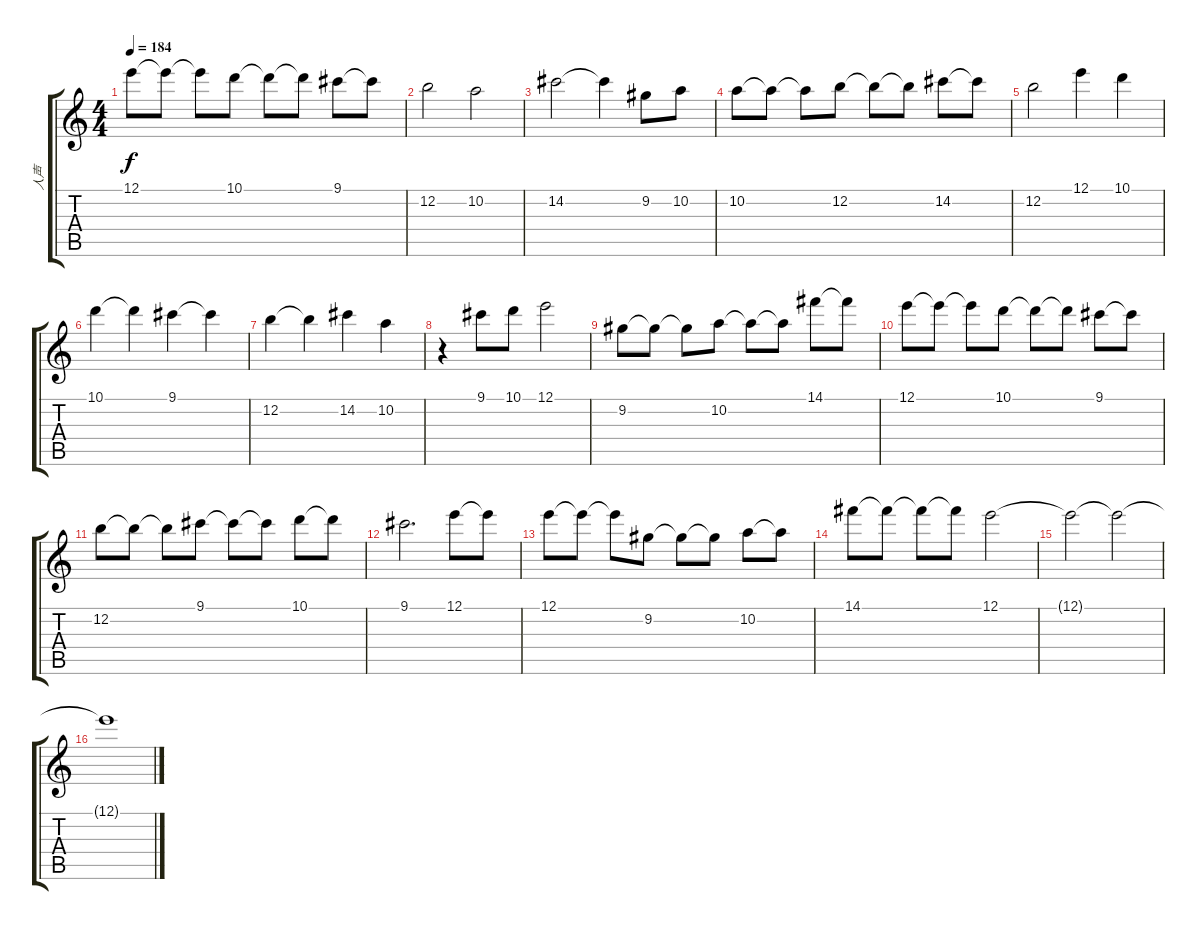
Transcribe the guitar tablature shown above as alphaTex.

\track ("人声" "人声") {instrument distortionguitar}
\staff {score tabs}
\tuning (E4 B3 G3 D3 A2 E2) {hide}
\ts (4 4)
\tempo 184
\clef g2
\ks c
12.1.8{dy f} 12.1{t}.8 12.1{t}.8 10.1.8 10.1{t}.8 10.1{t}.8 9.1.8 9.1{t}.8 |
12.2.2 10.2.2 |
14.2.2 14.2{t}.4 9.2.8 10.2.8 |
10.2.8 10.2{t}.8 10.2{t}.8 12.2.8 12.2{t}.8 12.2{t}.8 14.2.8 14.2{t}.8 |
12.2.2 12.1.4 10.1.4 |
10.1.4 10.1{t}.4 9.1.4 9.1{t}.4 |
12.2.4 12.2{t}.4 14.2.4 10.2.4 |
r.4 9.1.8 10.1.8 12.1.2 |
9.2.8 9.2{t}.8 9.2{t}.8 10.2.8 10.2{t}.8 10.2{t}.8 14.1.8 14.1{t}.8 |
12.1.8 12.1{t}.8 12.1{t}.8 10.1.8 10.1{t}.8 10.1{t}.8 9.1.8 9.1{t}.8 |
12.2.8 12.2{t}.8 12.2{t}.8 9.1.8 9.1{t}.8 9.1{t}.8 10.1.8 10.1{t}.8 |
9.1.2{d} 12.1.8 12.1{t}.8 |
12.1.8 12.1{t}.8 12.1{t}.8 9.2.8 9.2{t}.8 9.2{t}.8 10.2.8 10.2{t}.8 |
14.1.8 14.1{t}.8 14.1{t}.8 14.1{t}.8 12.1.2 |
12.1{t}.2 12.1{t}.2 |
12.1{t}.1
